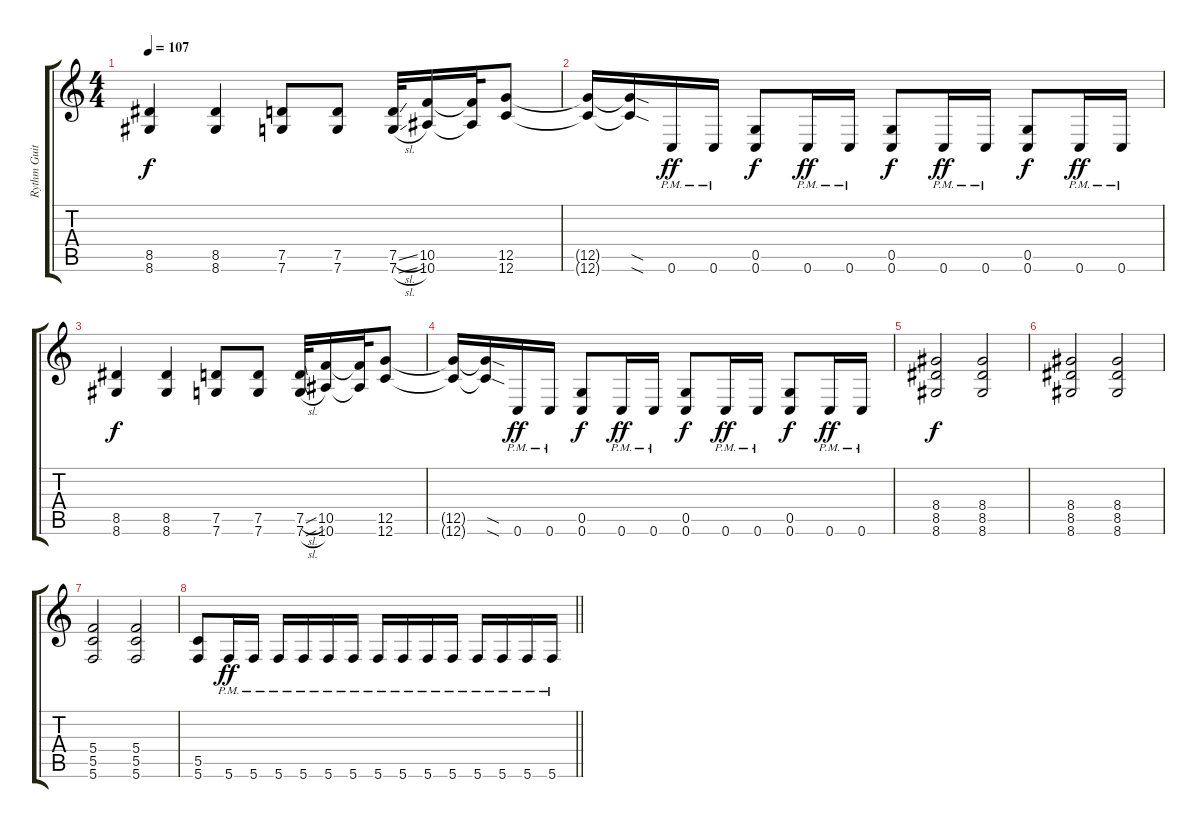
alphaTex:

\track ("Rythm Guitar 2" "Rythm Guit") {instrument distortionguitar}
\staff {score tabs}
\tuning (D4 A3 F3 C3 G2 C2) {hide}
\ts (4 4)
\tempo 107
\clef g2
\ks c
(8.5 8.6).4{dy f} (8.5 8.6).4 (7.5 7.6).8 (7.5 7.6).8 (7.5{sl} 7.6{sl}).32 (10.5 10.6).16 (10.5{t} 10.6{t}).32 (12.5 12.6).8 |
(12.5{t} 12.6{t}).16 (12.5{sod t} 12.6{sod t}).16 0.6{pm}.16{dy ff} 0.6{pm}.16 (0.5 0.6).8{dy f} 0.6{pm}.16{dy ff} 0.6{pm}.16 (0.5 0.6).8{dy f} 0.6{pm}.16{dy ff} 0.6{pm}.16 (0.5 0.6).8{dy f} 0.6{pm}.16{dy ff} 0.6{pm}.16 |
(8.5 8.6).4{dy f} (8.5 8.6).4 (7.5 7.6).8 (7.5 7.6).8 (7.5{sl} 7.6{sl}).32 (10.5 10.6).16 (10.5{t} 10.6{t}).32 (12.5 12.6).8 |
(12.5{t} 12.6{t}).16 (12.5{sod t} 12.6{sod t}).16 0.6{pm}.16{dy ff} 0.6{pm}.16 (0.5 0.6).8{dy f} 0.6{pm}.16{dy ff} 0.6{pm}.16 (0.5 0.6).8{dy f} 0.6{pm}.16{dy ff} 0.6{pm}.16 (0.5 0.6).8{dy f} 0.6{pm}.16{dy ff} 0.6{pm}.16 |
(8.4 8.5 8.6).2{dy f volume 10} (8.4 8.5 8.6).2 |
(8.4 8.5 8.6).2 (8.4 8.5 8.6).2 |
(5.4 5.5 5.6).2 (5.4 5.5 5.6).2 |
\barLineRight lightlight
(5.5 5.6).8 5.6{pm}.16{dy ff} 5.6{pm}.16 5.6{pm}.16 5.6{pm}.16 5.6{pm}.16 5.6{pm}.16 5.6{pm}.16 5.6{pm}.16 5.6{pm}.16 5.6{pm}.16 5.6{pm}.16 5.6{pm}.16 5.6{pm}.16 5.6{pm}.16
